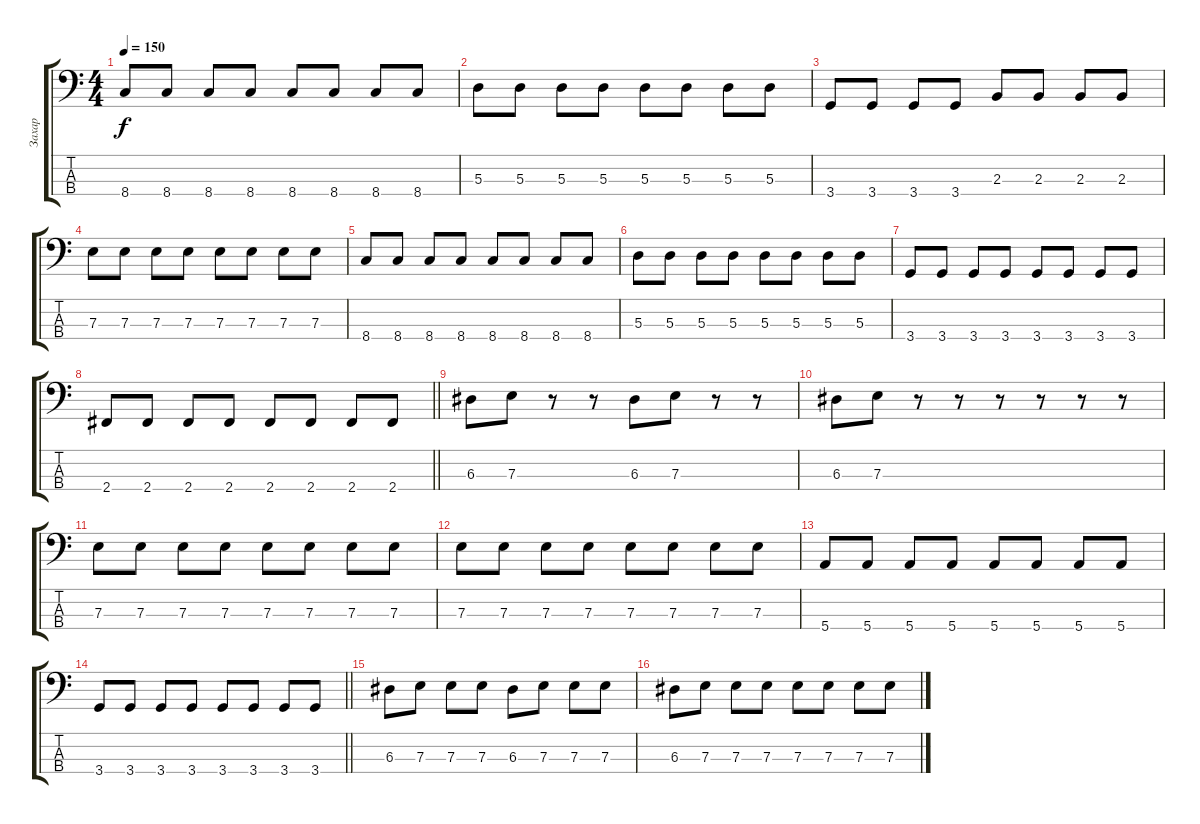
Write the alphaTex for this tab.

\track ("Захар" "Захар") {instrument electricbassfinger bank 104}
\staff {score tabs}
\tuning (G2 D2 A1 E1) {hide}
\ts (4 4)
\tempo 150
\clef f4
\ks c
8.4.8{dy f} 8.4.8 8.4.8 8.4.8 8.4.8 8.4.8 8.4.8 8.4.8 |
5.3.8 5.3.8 5.3.8 5.3.8 5.3.8 5.3.8 5.3.8 5.3.8 |
3.4.8 3.4.8 3.4.8 3.4.8 2.3.8 2.3.8 2.3.8 2.3.8 |
7.3.8 7.3.8 7.3.8 7.3.8 7.3.8 7.3.8 7.3.8 7.3.8 |
8.4.8 8.4.8 8.4.8 8.4.8 8.4.8 8.4.8 8.4.8 8.4.8 |
5.3.8 5.3.8 5.3.8 5.3.8 5.3.8 5.3.8 5.3.8 5.3.8 |
3.4.8 3.4.8 3.4.8 3.4.8 3.4.8 3.4.8 3.4.8 3.4.8 |
\barLineRight lightlight
2.4.8 2.4.8 2.4.8 2.4.8 2.4.8 2.4.8 2.4.8 2.4.8 |
6.3.8 7.3.8 r.8 r.8 6.3.8 7.3.8 r.8 r.8 |
6.3.8 7.3.8 r.8 r.8 r.8 r.8 r.8 r.8 |
7.3.8 7.3.8 7.3.8 7.3.8 7.3.8 7.3.8 7.3.8 7.3.8 |
7.3.8 7.3.8 7.3.8 7.3.8 7.3.8 7.3.8 7.3.8 7.3.8 |
5.4.8 5.4.8 5.4.8 5.4.8 5.4.8 5.4.8 5.4.8 5.4.8 |
\barLineRight lightlight
3.4.8 3.4.8 3.4.8 3.4.8 3.4.8 3.4.8 3.4.8 3.4.8 |
6.3.8 7.3.8 7.3.8 7.3.8 6.3.8 7.3.8 7.3.8 7.3.8 |
6.3.8 7.3.8 7.3.8 7.3.8 7.3.8 7.3.8 7.3.8 7.3.8
